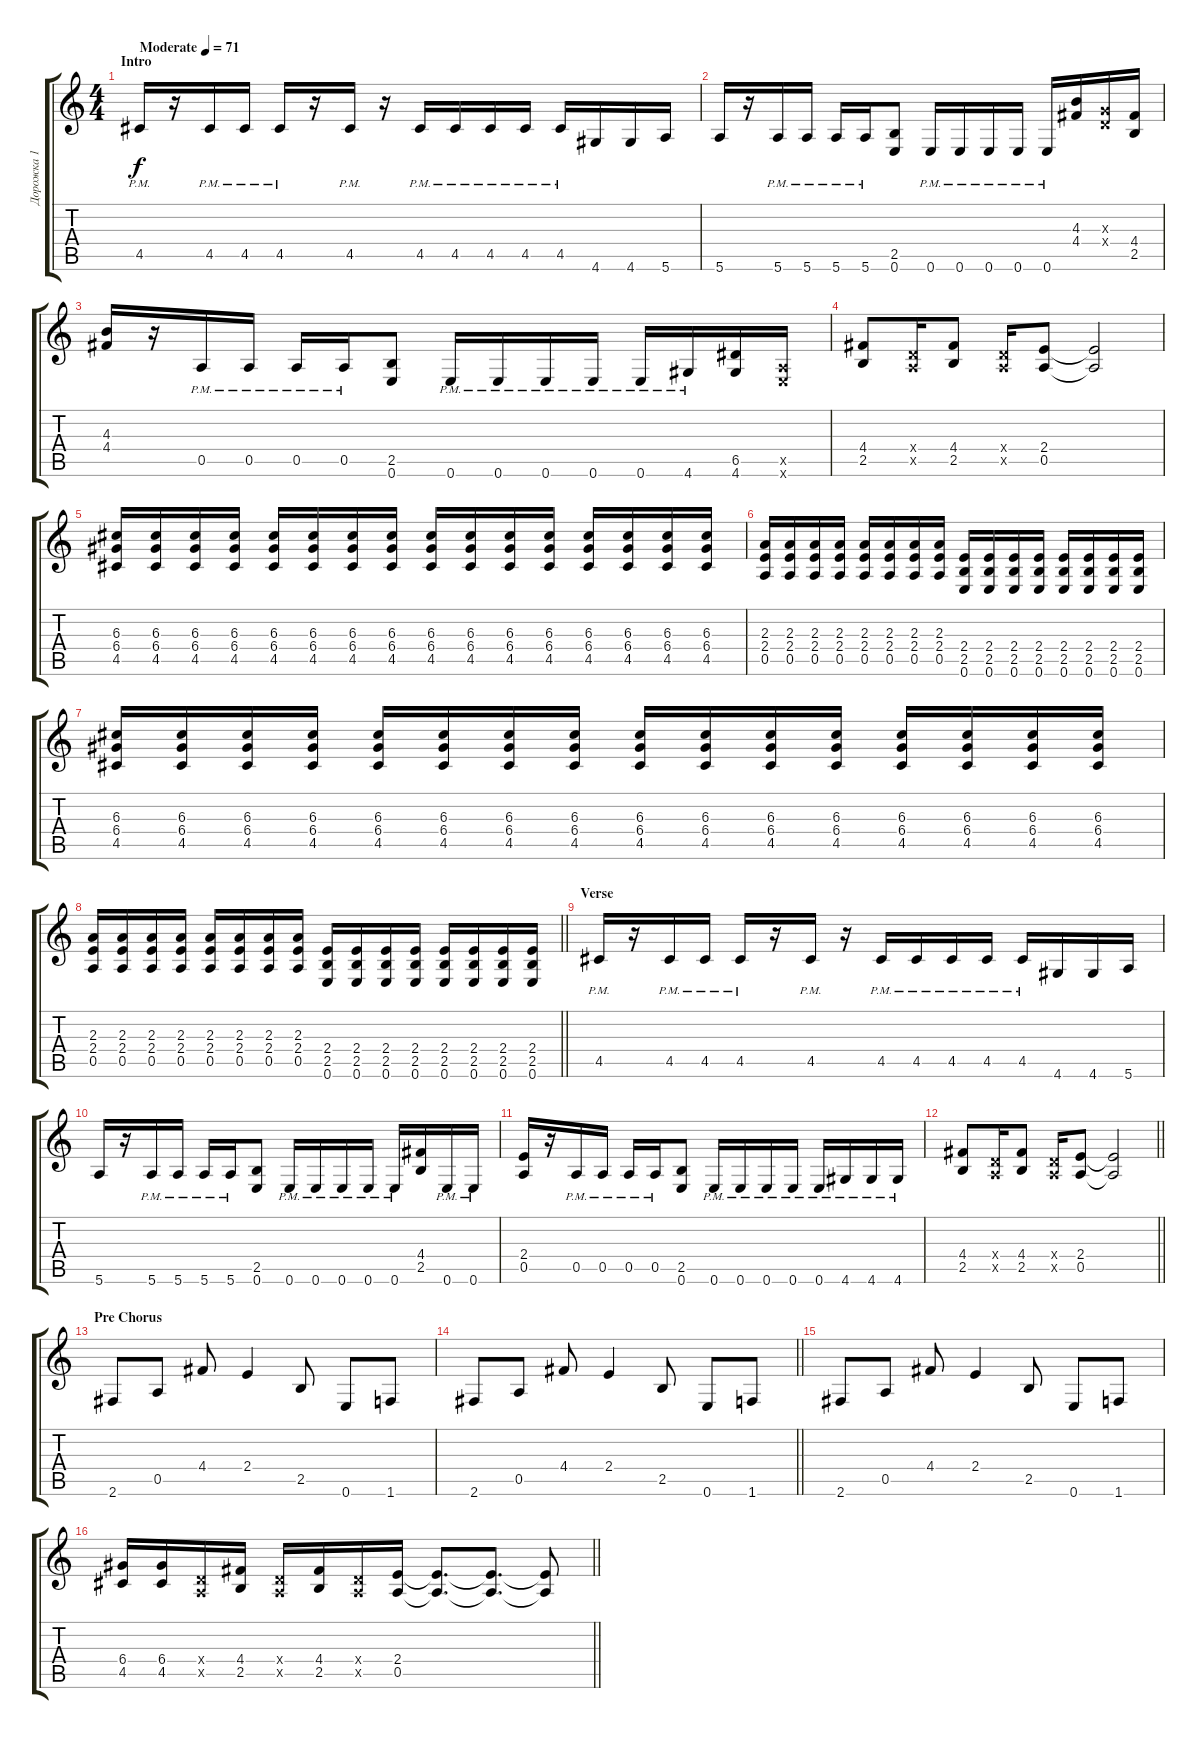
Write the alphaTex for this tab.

\track ("Дорожка 1" "Дорожка 1") {instrument distortionguitar}
\staff {score tabs}
\tuning (E4 B3 G3 D3 A2 E2) {hide}
\ts (4 4)
\section ("" "Intro")
\tempo (71 "Moderate")
\clef g2
\ks c
4.5{pm}.16{dy f instrument distortionguitar} r.16 4.5{pm}.16 4.5{pm}.16 4.5{pm}.16 r.16 4.5{pm}.16 r.16 4.5{pm}.16 4.5{pm}.16 4.5{pm}.16 4.5{pm}.16 4.5{pm}.16 4.6.16 4.6.16 5.6.16 |
5.6.16 r.16 5.6{pm}.16 5.6{pm}.16 5.6{pm}.16 5.6{pm}.16 (2.5 0.6).8 0.6{pm}.16 0.6{pm}.16 0.6{pm}.16 0.6{pm}.16 0.6{pm}.16 (4.3 4.4).16 (0.3{x} 0.4{x}).16 (4.4 2.5).16 |
(4.3 4.4).16 r.16 0.5{pm}.16 0.5{pm}.16 0.5{pm}.16 0.5{pm}.16 (2.5 0.6).8 0.6{pm}.16 0.6{pm}.16 0.6{pm}.16 0.6{pm}.16 0.6{pm}.16 4.6{pm}.16 (6.5 4.6).16 (0.5{x} 0.6{x}).16 |
(4.4 2.5).8 (0.4{x} 0.5{x}).16 (4.4 2.5).8 (0.4{x} 0.5{x}).16 (2.4 0.5).8 (2.4{t} 0.5{t}).2 |
(6.3 6.4 4.5).16 (6.3 6.4 4.5).16 (6.3 6.4 4.5).16 (6.3 6.4 4.5).16 (6.3 6.4 4.5).16 (6.3 6.4 4.5).16 (6.3 6.4 4.5).16 (6.3 6.4 4.5).16 (6.3 6.4 4.5).16 (6.3 6.4 4.5).16 (6.3 6.4 4.5).16 (6.3 6.4 4.5).16 (6.3 6.4 4.5).16 (6.3 6.4 4.5).16 (6.3 6.4 4.5).16 (6.3 6.4 4.5).16 |
(2.3 2.4 0.5).16 (2.3 2.4 0.5).16 (2.3 2.4 0.5).16 (2.3 2.4 0.5).16 (2.3 2.4 0.5).16 (2.3 2.4 0.5).16 (2.3 2.4 0.5).16 (2.3 2.4 0.5).16 (2.4 2.5 0.6).16 (2.4 2.5 0.6).16 (2.4 2.5 0.6).16 (2.4 2.5 0.6).16 (2.4 2.5 0.6).16 (2.4 2.5 0.6).16 (2.4 2.5 0.6).16 (2.4 2.5 0.6).16 |
(6.3 6.4 4.5).16 (6.3 6.4 4.5).16 (6.3 6.4 4.5).16 (6.3 6.4 4.5).16 (6.3 6.4 4.5).16 (6.3 6.4 4.5).16 (6.3 6.4 4.5).16 (6.3 6.4 4.5).16 (6.3 6.4 4.5).16 (6.3 6.4 4.5).16 (6.3 6.4 4.5).16 (6.3 6.4 4.5).16 (6.3 6.4 4.5).16 (6.3 6.4 4.5).16 (6.3 6.4 4.5).16 (6.3 6.4 4.5).16 |
\barLineRight lightlight
(2.3 2.4 0.5).16 (2.3 2.4 0.5).16 (2.3 2.4 0.5).16 (2.3 2.4 0.5).16 (2.3 2.4 0.5).16 (2.3 2.4 0.5).16 (2.3 2.4 0.5).16 (2.3 2.4 0.5).16 (2.4 2.5 0.6).16 (2.4 2.5 0.6).16 (2.4 2.5 0.6).16 (2.4 2.5 0.6).16 (2.4 2.5 0.6).16 (2.4 2.5 0.6).16 (2.4 2.5 0.6).16 (2.4 2.5 0.6).16 |
\section ("" "Verse")
4.5{pm}.16 r.16 4.5{pm}.16 4.5{pm}.16 4.5{pm}.16 r.16 4.5{pm}.16 r.16 4.5{pm}.16 4.5{pm}.16 4.5{pm}.16 4.5{pm}.16 4.5{pm}.16 4.6.16 4.6.16 5.6.16 |
5.6.16 r.16 5.6{pm}.16 5.6{pm}.16 5.6{pm}.16 5.6{pm}.16 (2.5 0.6).8 0.6{pm}.16 0.6{pm}.16 0.6{pm}.16 0.6{pm}.16 0.6{pm}.16 (4.4 2.5).16 0.6{pm}.16 0.6{pm}.16 |
(2.4 0.5).16 r.16 0.5{pm}.16 0.5{pm}.16 0.5{pm}.16 0.5{pm}.16 (2.5 0.6).8 0.6{pm}.16 0.6{pm}.16 0.6{pm}.16 0.6{pm}.16 0.6{pm}.16 4.6{pm}.16 4.6{pm}.16 4.6{pm}.16 |
\barLineRight lightlight
(4.4 2.5).8 (0.4{x} 0.5{x}).16 (4.4 2.5).8 (0.4{x} 0.5{x}).16 (2.4 0.5).8 (2.4{t} 0.5{t}).2 |
\section ("" "Pre Chorus")
2.6.8 0.5.8 4.4.8 2.4.4 2.5.8 0.6.8 1.6.8 |
\barLineRight lightlight
2.6.8 0.5.8 4.4.8 2.4.4 2.5.8 0.6.8 1.6.8 |
2.6.8 0.5.8 4.4.8 2.4.4 2.5.8 0.6.8 1.6.8 |
\barLineRight lightlight
(6.4 4.5).16 (6.4 4.5).16 (0.4{x} 0.5{x}).16 (4.4 2.5).16 (0.4{x} 0.5{x}).16 (4.4 2.5).16 (0.4{x} 0.5{x}).16 (2.4 0.5).16 (2.4{t} 0.5{t}).8{d} (2.4{t} 0.5{t}).8{d} (2.4{t} 0.5{t}).8
